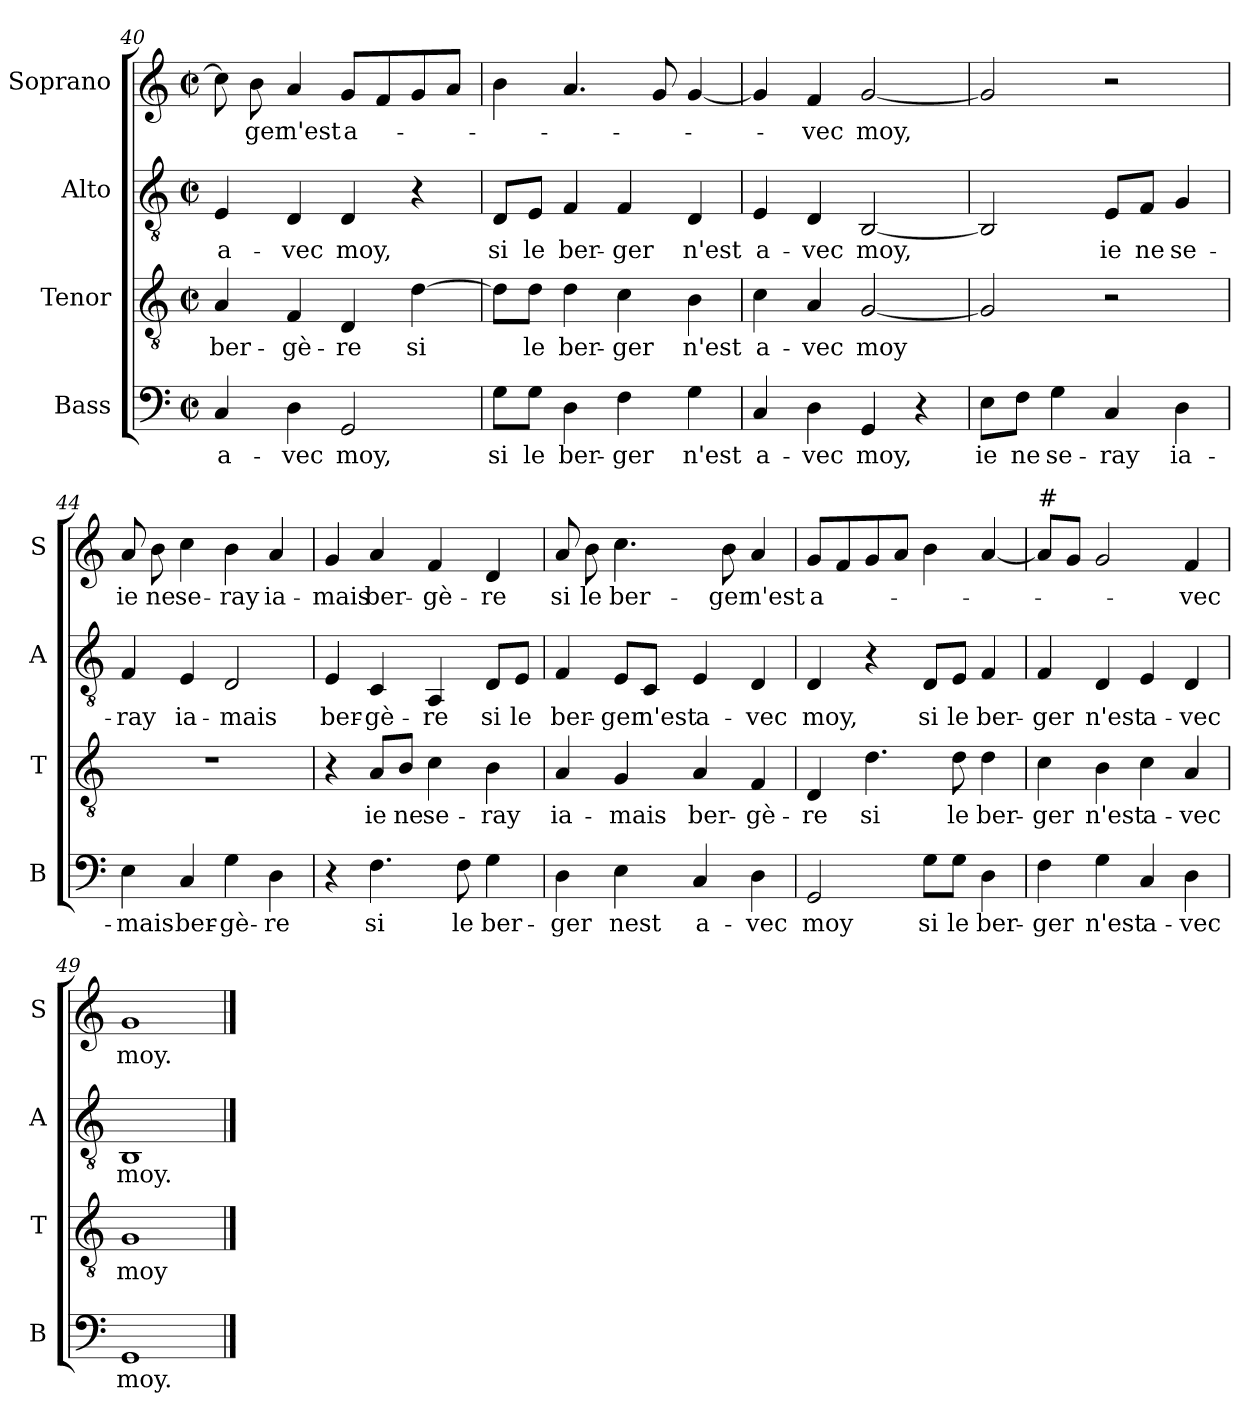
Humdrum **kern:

**kern	**text	**kern	**text	**kern	**text	**kern	**text
*part4	*part4	*part3	*part3	*part2	*part2	*part1	*part1
*staff4	*staff4	*staff3	*staff3	*staff2	*staff2	*staff1	*staff1
*I"Bass	*	*I"Tenor	*	*I"Alto	*	*I"Soprano	*
*I'B	*	*I'T	*	*I'A	*	*I'S	*
*clefF4	*	*clefGv2	*	*clefGv2	*	*clefG2	*
*k[]	*	*k[]	*	*k[]	*	*k[]	*
*C:	*	*C:	*	*C:	*	*C:	*
*M2/2	*	*M2/2	*	*M2/2	*	*M2/2	*
*met(c|)	*	*met(c|)	*	*met(c|)	*	*met(c|)	*
=40	=40	=40	=40	=40	=40	=40	=40
!	!LO:LY:b	!	!LO:LY:b	!	!LO:LY:b	!	!
4C/	a-	4A/	ber-	4E/	a-	8cc\]	.
!	!	!	!	!	!	!	!LO:LY:b
.	.	.	.	.	.	8b\	-ger
!	!LO:LY:b	!	!LO:LY:b	!	!LO:LY:b	!	!LO:LY:b
4D\	-vec	4F/	-gè-	4D/	-vec	4a/	n'est
!	!LO:LY:b	!	!LO:LY:b	!	!LO:LY:b	!	!LO:LY:b
2GG/	moy,	4D/	-re	4D/	moy,	8g/L	a-
.	.	.	.	.	.	8f/	.
!	!	!	!LO:LY:b	!	!	!	!
.	.	[4d\	si	4r	.	8g/	.
.	.	.	.	.	.	8a/J	.
!!LO:LB:g=z
=41	=41	=41	=41	=41	=41	=41	=41
!	!LO:LY:b	!	!	!	!LO:LY:b	!	!
8G\L	si	8d\L]	.	8D/L	si	4b\	.
!	!LO:LY:b	!	!LO:LY:b	!	!LO:LY:b	!	!
8G\J	le	8d\J	le	8E/J	le	.	.
!	!LO:LY:b	!	!LO:LY:b	!	!LO:LY:b	!	!
4D\	ber-	4d\	ber-	4F/	ber-	4.a/	.
!	!LO:LY:b	!	!LO:LY:b	!	!LO:LY:b	!	!
4F\	-ger	4c\	-ger	4F/	-ger	.	.
.	.	.	.	.	.	8g/	.
!	!LO:LY:b	!	!LO:LY:b	!	!LO:LY:b	!	!
4G\	n'est	4B\	n'est	4D/	n'est	[4g/	.
=42	=42	=42	=42	=42	=42	=42	=42
!	!LO:LY:b	!	!LO:LY:b	!	!LO:LY:b	!	!
4C/	a-	4c\	a-	4E/	a-	4g/]	.
!	!LO:LY:b	!	!LO:LY:b	!	!LO:LY:b	!	!LO:LY:b
4D\	-vec	4A/	-vec	4D/	-vec	4f/	-vec
!	!LO:LY:b	!	!LO:LY:b	!	!LO:LY:b	!	!LO:LY:b
4GG/	moy,	[2G/	moy	[2BB/	moy,	[2g/	moy,
4r	.	.	.	.	.	.	.
=43	=43	=43	=43	=43	=43	=43	=43
!	!LO:LY:b	!	!	!	!	!	!
8E\L	ie	2G/]	.	2BB/]	.	2g/]	.
!	!LO:LY:b	!	!	!	!	!	!
8F\J	ne	.	.	.	.	.	.
!	!LO:LY:b	!	!	!	!	!	!
4G\	se-	.	.	.	.	.	.
!	!LO:LY:b	!	!	!	!LO:LY:b	!	!
4C/	-ray	2r	.	8E/L	ie	2r	.
!	!	!	!	!	!LO:LY:b	!	!
.	.	.	.	8F/J	ne	.	.
!	!LO:LY:b	!	!	!	!LO:LY:b	!	!
4D\	ia-	.	.	4G/	se-	.	.
=44	=44	=44	=44	=44	=44	=44	=44
!	!LO:LY:b	!	!	!	!LO:LY:b	!	!LO:LY:b
4E\	-mais	1r	.	4F/	-ray	8a/	ie
!	!	!	!	!	!	!	!LO:LY:b
.	.	.	.	.	.	8b\	ne
!	!LO:LY:b	!	!	!	!LO:LY:b	!	!LO:LY:b
4C/	ber-	.	.	4E/	ia-	4cc\	se-
!	!LO:LY:b	!	!	!	!LO:LY:b	!	!LO:LY:b
4G\	-gè-	.	.	2D/	-mais	4b\	-ray
!	!LO:LY:b	!	!	!	!	!	!LO:LY:b
4D\	-re	.	.	.	.	4a/	ia-
!!LO:LB:g=z
=45	=45	=45	=45	=45	=45	=45	=45
!	!	!	!	!	!LO:LY:b	!	!LO:LY:b
4r	.	4r	.	4E/	ber-	4g/	-mais
!	!LO:LY:b	!	!LO:LY:b	!	!LO:LY:b	!	!LO:LY:b
4.F\	si	8A/L	ie	4C/	-gè-	4a/	ber-
!	!	!	!LO:LY:b	!	!	!	!
.	.	8B/J	ne	.	.	.	.
!	!	!	!LO:LY:b	!	!LO:LY:b	!	!LO:LY:b
.	.	4c\	se-	4AA/	-re	4f/	-gè-
!	!LO:LY:b	!	!	!	!	!	!
8F\	le	.	.	.	.	.	.
!	!LO:LY:b	!	!LO:LY:b	!	!LO:LY:b	!	!LO:LY:b
4G\	ber-	4B\	-ray	8D/L	si	4d/	-re
!	!	!	!	!	!LO:LY:b	!	!
.	.	.	.	8E/J	le	.	.
=46	=46	=46	=46	=46	=46	=46	=46
!	!LO:LY:b	!	!LO:LY:b	!	!LO:LY:b	!	!LO:LY:b
4D\	-ger	4A/	ia-	4F/	ber-	8a/	si
!	!	!	!	!	!	!	!LO:LY:b
.	.	.	.	.	.	8b\	le
!	!LO:LY:b	!	!LO:LY:b	!	!LO:LY:b	!	!LO:LY:b
4E\	nest	4G/	-mais	8E/L	-ger	4.cc\	ber-
!	!	!	!	!	!LO:LY:b	!	!
.	.	.	.	8C/J	n'est	.	.
!	!LO:LY:b	!	!LO:LY:b	!	!LO:LY:b	!	!
4C/	a-	4A/	ber-	4E/	a-	.	.
!	!	!	!	!	!	!	!LO:LY:b
.	.	.	.	.	.	8b\	-ger
!	!LO:LY:b	!	!LO:LY:b	!	!LO:LY:b	!	!LO:LY:b
4D\	-vec	4F/	-gè-	4D/	-vec	4a/	n'est
=47	=47	=47	=47	=47	=47	=47	=47
!	!LO:LY:b	!	!LO:LY:b	!	!LO:LY:b	!	!LO:LY:b
2GG/	moy	4D/	-re	4D/	moy,	8g/L	a-
.	.	.	.	.	.	8f/	.
!	!	!	!LO:LY:b	!	!	!	!
.	.	4.d\	si	4r	.	8g/	.
.	.	.	.	.	.	8a/J	.
!	!LO:LY:b	!	!	!	!LO:LY:b	!	!
8G\L	si	.	.	8D/L	si	4b\	.
!	!LO:LY:b	!	!LO:LY:b	!	!LO:LY:b	!	!
8G\J	le	8d\	le	8E/J	le	.	.
!	!LO:LY:b	!	!LO:LY:b	!	!LO:LY:b	!	!
4D\	ber-	4d\	ber-	4F/	ber-	[4a/	.
=48	=48	=48	=48	=48	=48	=48	=48
!	!	!	!	!	!	!LO:TX:a:t=#	!
!	!LO:LY:b	!	!LO:LY:b	!	!LO:LY:b	!	!
4F\	-ger	4c\	-ger	4F/	-ger	8a/L]	.
.	.	.	.	.	.	8g/J	.
!	!LO:LY:b	!	!LO:LY:b	!	!LO:LY:b	!	!
4G\	n'est	4B\	n'est	4D/	n'est	2g/	.
!	!LO:LY:b	!	!LO:LY:b	!	!LO:LY:b	!	!
4C/	a-	4c\	a-	4E/	a-	.	.
!	!LO:LY:b	!	!LO:LY:b	!	!LO:LY:b	!	!LO:LY:b
4D\	-vec	4A/	-vec	4D/	-vec	4f/	-vec
=49	=49	=49	=49	=49	=49	=49	=49
!	!LO:LY:b	!	!LO:LY:b	!	!LO:LY:b	!	!LO:LY:b
1GG	moy.	1G	moy	1BB	moy.	1g	moy.
==	==	==	==	==	==	==	==
*-	*-	*-	*-	*-	*-	*-	*-
